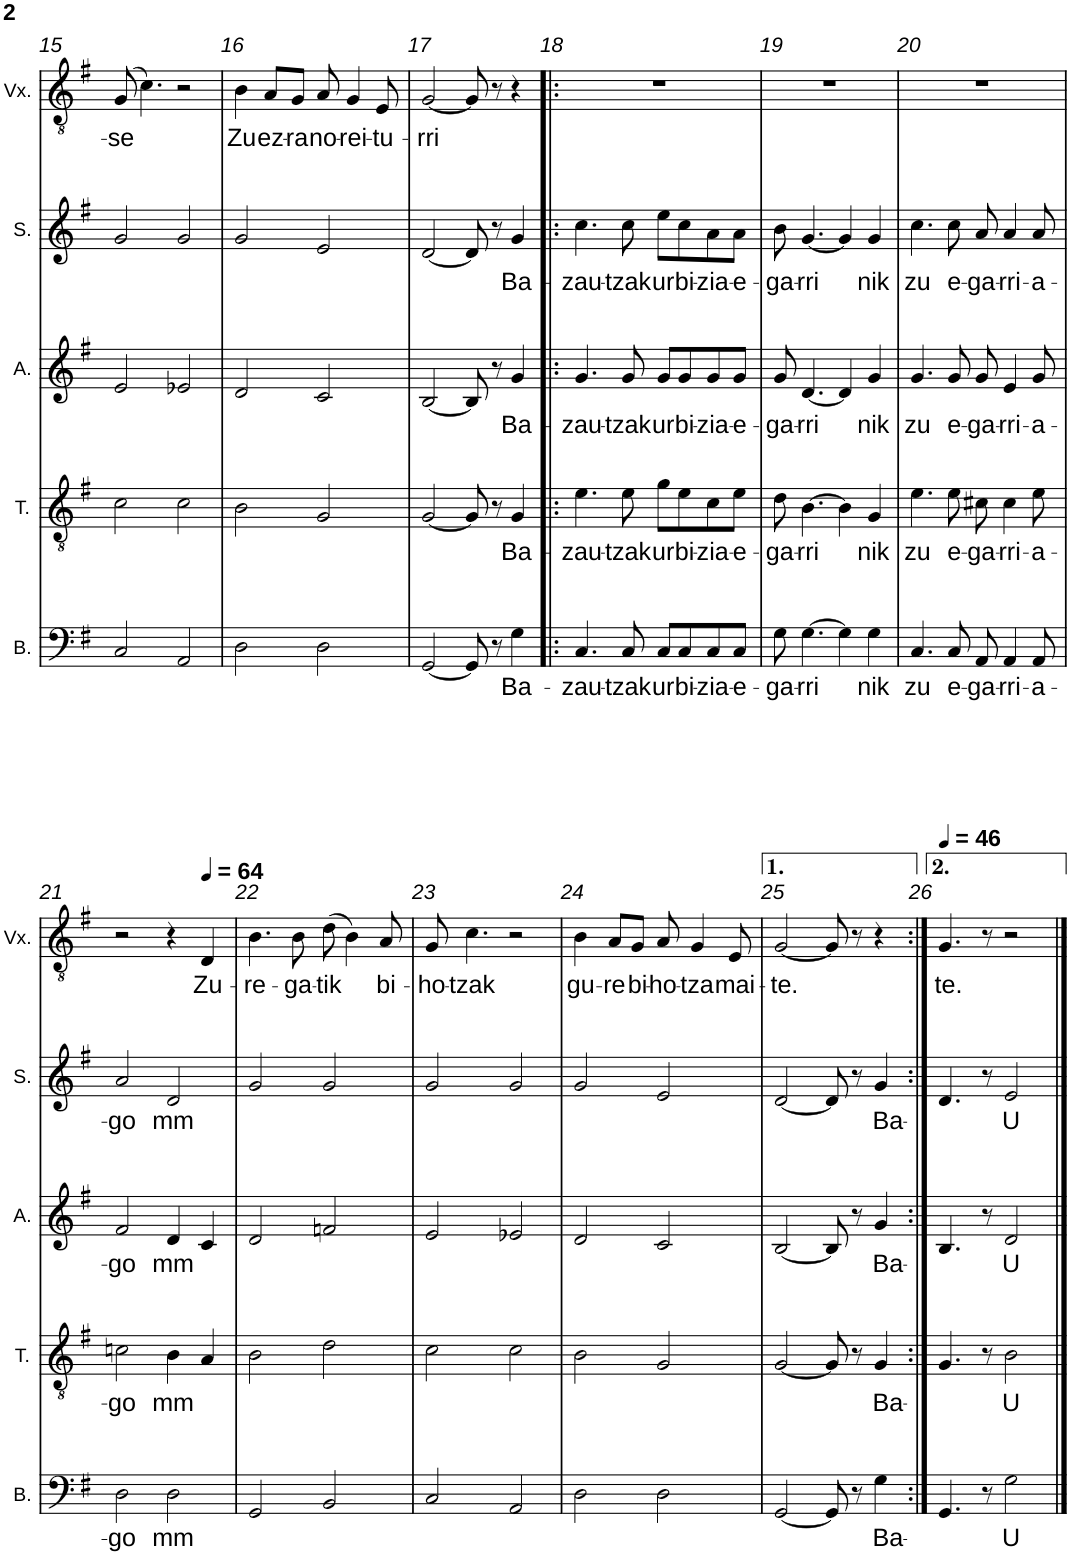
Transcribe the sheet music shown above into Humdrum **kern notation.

**kern	**text	**kern	**text	**kern	**text	**kern	**text	**kern	**text
*part5	*part5	*part4	*part4	*part3	*part3	*part2	*part2	*part1	*part1
*staff5	*staff5	*staff4	*staff4	*staff3	*staff3	*staff2	*staff2	*staff1	*staff1
*I"Basse	*	*I"Ténor	*	*I"Alto	*	*I"Soprano	*	*I"Voix	*
*I'B.	*	*I'T.	*	*I'A.	*	*I'S.	*	*I'Vx.	*
!!LO:PB:g=z
*clefF4	*	*clefGv2	*	*clefG2	*	*clefG2	*	*clefGv2	*
*k[f#]	*	*k[f#]	*	*k[f#]	*	*k[f#]	*	*k[f#]	*
*M4/4	*	*M4/4	*	*M4/4	*	*M4/4	*	*M4/4	*
=15	=15	=15	=15	=15	=15	=15	=15	=15	=15
!	!	!	!	!	!	!	!	!	!LO:LY:b
2C/	.	2c\	.	2e/	.	2g/	.	(8G/	-se
.	.	.	.	.	.	.	.	4.c\)	.
2AA/	.	2c\	.	2e-X/	.	2g/	.	2r	.
=16	=16	=16	=16	=16	=16	=16	=16	=16	=16
!	!	!	!	!	!	!	!	!	!LO:LY:b
2D\	.	2B\	.	2d/	.	2g/	.	4B\	Zu
!	!	!	!	!	!	!	!	!	!LO:LY:b
.	.	.	.	.	.	.	.	8A/L	ez-
!	!	!	!	!	!	!	!	!	!LO:LY:b
.	.	.	.	.	.	.	.	8G/J	-ra
!	!	!	!	!	!	!	!	!	!LO:LY:b
2D\	.	2G/	.	2c/	.	2e/	.	8A/	no-
!	!	!	!	!	!	!	!	!	!LO:LY:b
.	.	.	.	.	.	.	.	4G/	-rei-
!	!	!	!	!	!	!	!	!	!LO:LY:b
.	.	.	.	.	.	.	.	8E/	-tu-
=17	=17	=17	=17	=17	=17	=17	=17	=17	=17
!	!	!	!	!	!	!	!	!	!LO:LY:b
[2GG/	.	[2G/	.	[2B/	.	[2d/	.	[2G/	-rri
8GG/]	.	8G/]	.	8B/]	.	8d/]	.	8G/]	.
8r	.	8r	.	8r	.	8r	.	8r	.
!	!LO:LY:b	!	!LO:LY:b	!	!LO:LY:b	!	!LO:LY:b	!	!
4G\	Ba-	4G/	Ba-	4g/	Ba-	4g/	Ba-	4r	.
=18!|:	=18!|:	=18!|:	=18!|:	=18!|:	=18!|:	=18!|:	=18!|:	=18!|:	=18!|:
!	!LO:LY:b	!	!LO:LY:b	!	!LO:LY:b	!	!LO:LY:b	!	!
4.C/	-zau-	4.e\	-zau-	4.g/	-zau-	4.cc\	-zau-	1r	.
!	!LO:LY:b	!	!LO:LY:b	!	!LO:LY:b	!	!LO:LY:b	!	!
8C/	-tzak	8e\	-tzak	8g/	-tzak	8cc\	-tzak	.	.
!	!LO:LY:b	!	!LO:LY:b	!	!LO:LY:b	!	!LO:LY:b	!	!
8C/L	ur	8g\L	ur	8g/L	ur	8ee\L	ur	.	.
!	!LO:LY:b	!	!LO:LY:b	!	!LO:LY:b	!	!LO:LY:b	!	!
8C/	bi-	8e\	bi-	8g/	bi-	8cc\	bi-	.	.
!	!LO:LY:b	!	!LO:LY:b	!	!LO:LY:b	!	!LO:LY:b	!	!
8C/	-zia-	8c\	-zia-	8g/	-zia-	8a\	-zia-	.	.
!	!LO:LY:b	!	!LO:LY:b	!	!LO:LY:b	!	!LO:LY:b	!	!
8C/J	-e-	8e\J	-e-	8g/J	-e-	8a\J	-e-	.	.
=19	=19	=19	=19	=19	=19	=19	=19	=19	=19
!	!LO:LY:b	!	!LO:LY:b	!	!LO:LY:b	!	!LO:LY:b	!	!
8G\	-ga-	8d\	-ga-	8g/	-ga-	8b\	-ga-	1r	.
!	!LO:LY:b	!	!LO:LY:b	!	!LO:LY:b	!	!LO:LY:b	!	!
[4.G\	-rri	[4.B\	-rri	[4.d/	-rri	[4.g/	-rri	.	.
4G\]	.	4B\]	.	4d/]	.	4g/]	.	.	.
!	!LO:LY:b	!	!LO:LY:b	!	!LO:LY:b	!	!LO:LY:b	!	!
4G\	nik	4G/	nik	4g/	nik	4g/	nik	.	.
=20	=20	=20	=20	=20	=20	=20	=20	=20	=20
!	!LO:LY:b	!	!LO:LY:b	!	!LO:LY:b	!	!LO:LY:b	!	!
4.C/	zu	4.e\	zu	4.g/	zu	4.cc\	zu	1r	.
!	!LO:LY:b	!	!LO:LY:b	!	!LO:LY:b	!	!LO:LY:b	!	!
8C/	e-	8e\	e-	8g/	e-	8cc\	e-	.	.
!	!LO:LY:b	!	!LO:LY:b	!	!LO:LY:b	!	!LO:LY:b	!	!
8AA/	-ga-	8c#X\	-ga-	8g/	-ga-	8a/	-ga-	.	.
!	!LO:LY:b	!	!LO:LY:b	!	!LO:LY:b	!	!LO:LY:b	!	!
4AA/	-rri-	4c#\	-rri-	4e/	-rri-	4a/	-rri-	.	.
!	!LO:LY:b	!	!LO:LY:b	!	!LO:LY:b	!	!LO:LY:b	!	!
8AA/	-a-	8e\	-a-	8g/	-a-	8a/	-a-	.	.
!!LO:LB:g=z
=21	=21	=21	=21	=21	=21	=21	=21	=21	=21
!	!LO:LY:b	!	!LO:LY:b	!	!LO:LY:b	!	!LO:LY:b	!	!
2D\	-go	2cn\	-go	2f#/	-go	2a/	-go	2r	.
!	!LO:LY:b	!	!LO:LY:b	!	!LO:LY:b	!	!LO:LY:b	!	!
2D\	mm	4B\	mm	4d/	mm	2d/	mm	4r	.
*	*	*	*	*	*	*	*	*MM64	*
!	!	!	!	!	!	!	!	!	!LO:LY:b
.	.	4A/	.	4c/	.	.	.	4D/	Zu-
=22	=22	=22	=22	=22	=22	=22	=22	=22	=22
!	!	!	!	!	!	!	!	!	!LO:LY:b
2GG/	.	2B\	.	2d/	.	2g/	.	4.B\	-re-
!	!	!	!	!	!	!	!	!	!LO:LY:b
.	.	.	.	.	.	.	.	8B\	-ga-
!	!	!	!	!	!	!	!	!	!LO:LY:b
2BB/	.	2d\	.	2fn/	.	2g/	.	(8d\	-tik
.	.	.	.	.	.	.	.	4B\)	.
!	!	!	!	!	!	!	!	!	!LO:LY:b
.	.	.	.	.	.	.	.	8A/	bi-
=23	=23	=23	=23	=23	=23	=23	=23	=23	=23
!	!	!	!	!	!	!	!	!	!LO:LY:b
2C/	.	2c\	.	2e/	.	2g/	.	8G/	-ho-
!	!	!	!	!	!	!	!	!	!LO:LY:b
.	.	.	.	.	.	.	.	4.c\	-tzak
2AA/	.	2c\	.	2e-X/	.	2g/	.	2r	.
=24	=24	=24	=24	=24	=24	=24	=24	=24	=24
!	!	!	!	!	!	!	!	!	!LO:LY:b
2D\	.	2B\	.	2d/	.	2g/	.	4B\	gu-
!	!	!	!	!	!	!	!	!	!LO:LY:b
.	.	.	.	.	.	.	.	8A/L	-re
!	!	!	!	!	!	!	!	!	!LO:LY:b
.	.	.	.	.	.	.	.	8G/J	bi-
!	!	!	!	!	!	!	!	!	!LO:LY:b
2D\	.	2G/	.	2c/	.	2e/	.	8A/	-ho-
!	!	!	!	!	!	!	!	!	!LO:LY:b
.	.	.	.	.	.	.	.	4G/	-tza
!	!	!	!	!	!	!	!	!	!LO:LY:b
.	.	.	.	.	.	.	.	8E/	mai-
=25	=25	=25	=25	=25	=25	=25	=25	=25	=25
!	!	!	!	!	!	!	!	!	!LO:LY:b
[2GG/	.	[2G/	.	[2B/	.	[2d/	.	[2G/	-te.
8GG/]	.	8G/]	.	8B/]	.	8d/]	.	8G/]	.
8r	.	8r	.	8r	.	8r	.	8r	.
!	!LO:LY:b	!	!LO:LY:b	!	!LO:LY:b	!	!LO:LY:b	!	!
4G\	Ba-	4G/	Ba-	4g/	Ba-	4g/	Ba-	4r	.
=26:|!	=26:|!	=26:|!	=26:|!	=26:|!	=26:|!	=26:|!	=26:|!	=26:|!	=26:|!
*	*	*	*	*	*	*	*	*MM46	*
!	!	!	!	!	!	!	!	!	!LO:LY:b
4.GG/	.	4.G/	.	4.B/	.	4.d/	.	4.G/	te.
8r	.	8r	.	8r	.	8r	.	8r	.
!	!LO:LY:b	!	!LO:LY:b	!	!LO:LY:b	!	!LO:LY:b	!	!
2G\	U	2B\	U	2d/	U	2e/	U	2r	.
==	==	==	==	==	==	==	==	==	==
*-	*-	*-	*-	*-	*-	*-	*-	*-	*-
